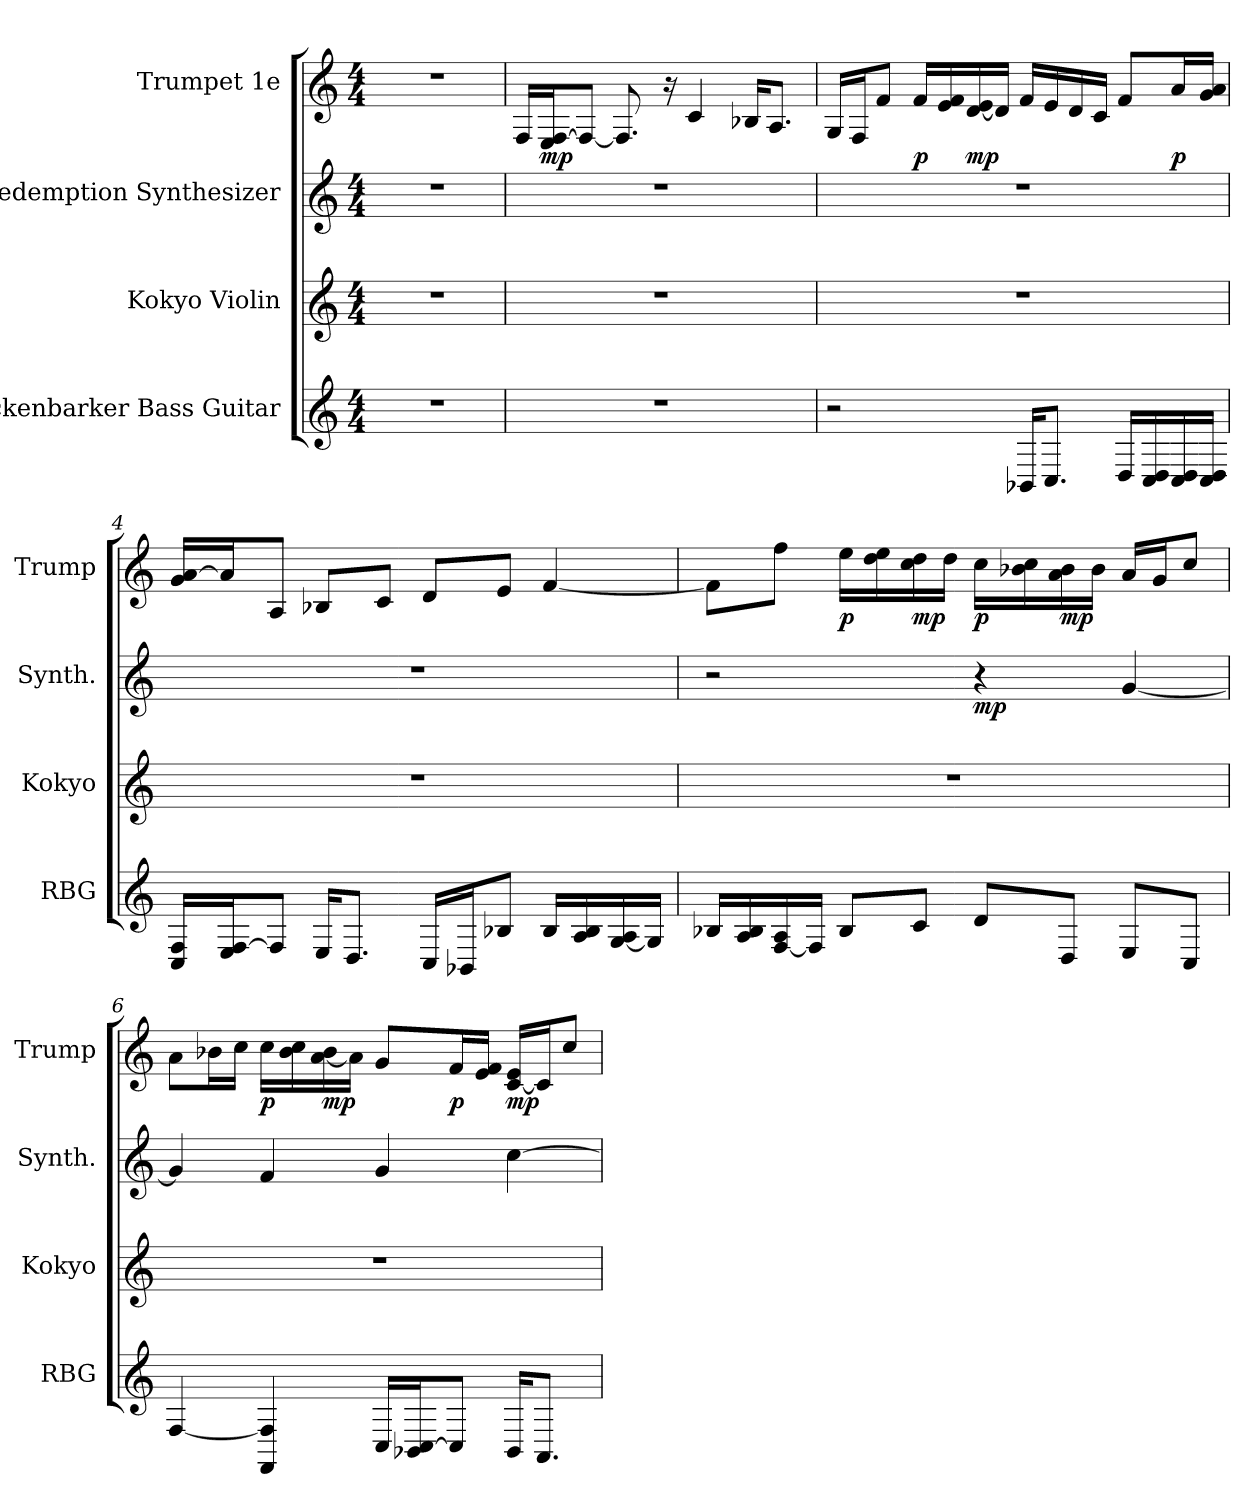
**kern	**kern	**kern	**dynam	**kern	**dynam
*part4	*part3	*part2	*part2	*part1	*part1
*staff4	*staff3	*staff2	*staff2	*staff1	*staff1
*I"Rickenbarker Bass Guitar	*I"Kokyo Violin	*I"Redemption Synthesizer	*	*I"Trumpet 1e	*
*I'RBG	*I'Kokyo	*I'Synth.	*	*I'Trump	*
*clefG2	*clefG2	*clefG2	*	*clefG2	*
*k[]	*k[]	*k[]	*	*k[]	*
*M4/4	*M4/4	*M4/4	*	*M4/4	*
=1	=1	=1	=1	=1	=1
1r	1r	1r	.	1r	.
=2	=2	=2	=2	=2	=2
1r	1r	1r	.	16F/LL	.
!	!	!	!	!	!LO:DY:b
.	.	.	.	16E/ [16F/J	mp
.	.	.	.	8F/J_	.
.	.	.	.	8.F/]	.
.	.	.	.	16r	.
.	.	.	.	4c/	.
.	.	.	.	16B-X/KL	.
.	.	.	.	8.A/J	.
!!LO:LB:g=z
=3	=3	=3	=3	=3	=3
2r	1r	1r	.	16G/LL	.
.	.	.	.	16F/J	.
.	.	.	.	8f/J	.
!	!	!	!	!	!LO:DY:b
.	.	.	.	16f/LL	p
.	.	.	.	16e/ 16f/	.
!	!	!	!	!	!LO:DY:b
.	.	.	.	[16d/ 16e/	mp
.	.	.	.	16d/JJ]	.
16BB-X/KL	.	.	.	16f/LL	.
8.C/J	.	.	.	16e/	.
.	.	.	.	16d/	.
.	.	.	.	16c/JJ	.
16D/LL	.	.	.	8f/L	.
16C/ 16D/	.	.	.	.	.
!	!	!	!	!	!LO:DY:b
16C/ 16D/	.	.	.	16a/L	p
16C/ 16D/JJ	.	.	.	16g/ 16a/JJ	.
=4	=4	=4	=4	=4	=4
16C/ 16F/LL	1r	1r	.	16g/ [16a/LL	.
16E/ [16F/J	.	.	.	16a/J]	.
8F/J]	.	.	.	8A/J	.
16E/KL	.	.	.	8B-X/L	.
8.D/J	.	.	.	.	.
.	.	.	.	8c/J	.
16C/LL	.	.	.	8d/L	.
16BB-X/J	.	.	.	.	.
8B-X/J	.	.	.	8e/J	.
16B-/LL	.	.	.	[4f/	.
16A/ 16B-/	.	.	.	.	.
[16G/ 16A/	.	.	.	.	.
16G/JJ]	.	.	.	.	.
!!LO:LB:g=z
=5	=5	=5	=5	=5	=5
16B-X/LL	1r	2r	.	8f\L]	.
16A/ 16B-/	.	.	.	.	.
[16F/ 16A/	.	.	.	8ff\J	.
16F/JJ]	.	.	.	.	.
!	!	!	!	!	!LO:DY:b
8B-/L	.	.	.	16ee\LL	p
.	.	.	.	16dd\ 16ee\	.
!	!	!	!	!	!LO:DY:b
8c/J	.	.	.	16cc\ 16dd\	mp
.	.	.	.	16dd\JJ	.
!	!	!	!LO:DY:b	!	!LO:DY:b
8d/L	.	4r	mp	16cc\LL	p
.	.	.	.	16b-X\ 16cc\	.
!	!	!	!	!	!LO:DY:b
8D/J	.	.	.	16a\ 16b-\	mp
.	.	.	.	16b-\JJ	.
8E/L	.	[4g/	.	16a/LL	.
.	.	.	.	16g/J	.
8C/J	.	.	.	8cc/J	.
=6	=6	=6	=6	=6	=6
[4F/	1r	4g/]	.	8a\L	.
.	.	.	.	16b-X\L	.
.	.	.	.	16cc\JJ	.
!	!	!	!	!	!LO:DY:b
4FF/ 4F/]	.	4f/	.	16cc\LL	p
.	.	.	.	16b-\ 16cc\	.
!	!	!	!	!	!LO:DY:b
.	.	.	.	[16a\ 16b-\	mp
.	.	.	.	16a\JJ]	.
16C/LL	.	4g/	.	8g/L	.
16BB-X/ [16C/J	.	.	.	.	.
!	!	!	!	!	!LO:DY:b
8C/J]	.	.	.	16f/L	p
.	.	.	.	16e/ 16f/JJ	.
!	!	!	!	!	!LO:DY:b
16BB-/KL	.	[4cc\	.	[16c/ 16e/LL	mp
8.AA/J	.	.	.	16c/J]	.
.	.	.	.	8cc/J	.
=	=	=	=	=	=
*-	*-	*-	*-	*-	*-
